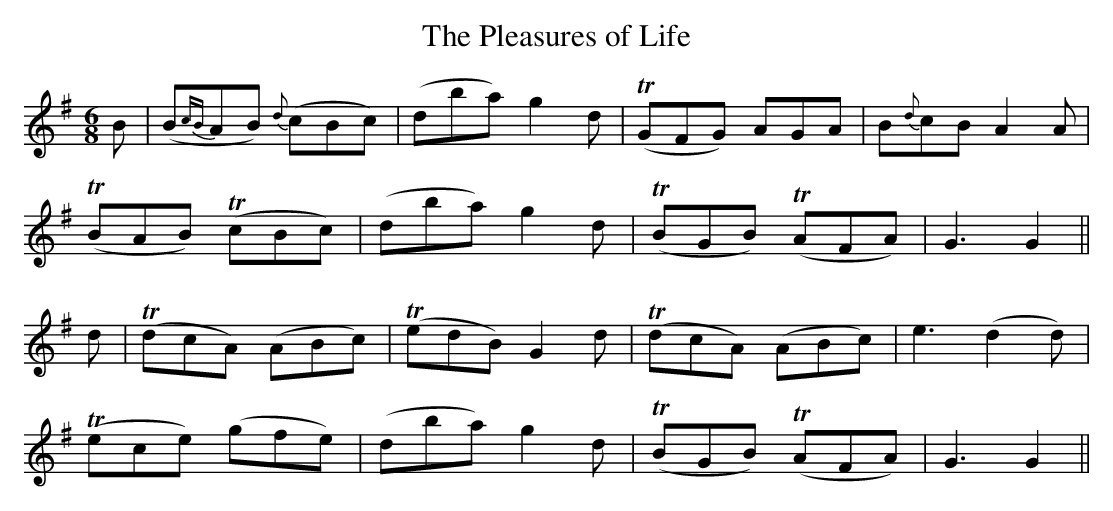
X:1
T: The Pleasures of Life
M:6/8
L:1/8
K:G
B | (B{cB}AB) {d}(cBc) | (dba) g2 d | (TGFG) AGA | B{d}cB A2 A |
(TBAB) (TcBc) | (dba) g2 d | (TBGB) (TAFA) | G3 G2 ||
d | (TdcA) (ABc) | (TedB) G2 d | (TdcA) (ABc) | e3 (d2 d) |
(Tece) (gfe) | (dba) g2 d | (TBGB) (TAFA) | G3 G2 ||
